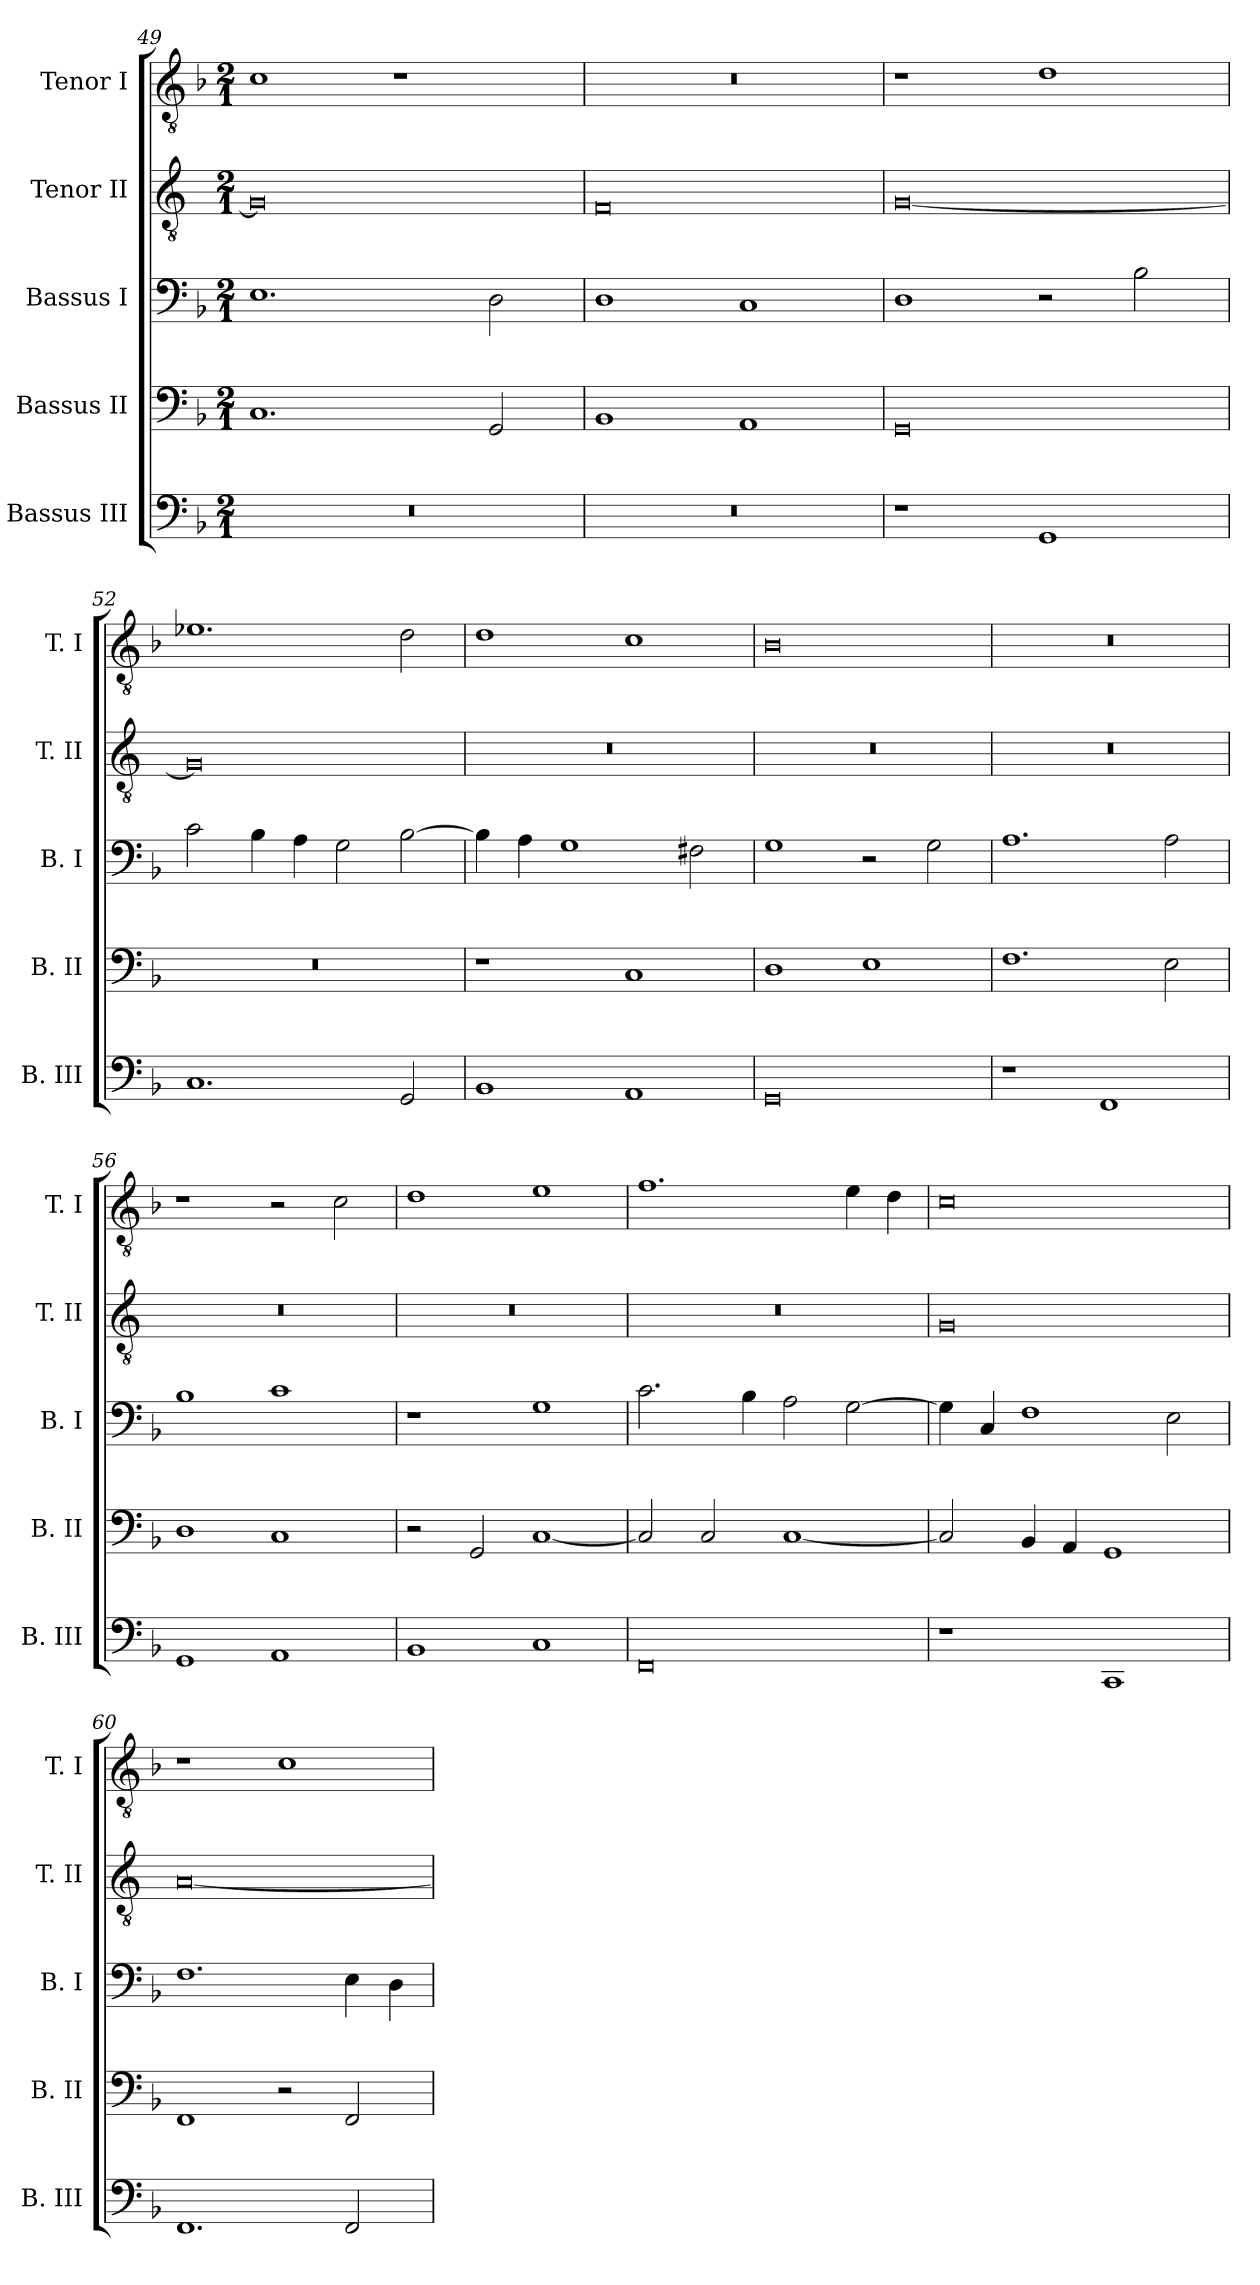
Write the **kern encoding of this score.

**kern	**kern	**kern	**kern	**kern
*part5	*part4	*part3	*part2	*part1
*staff5	*staff4	*staff3	*staff2	*staff1
*I"Bassus III	*I"Bassus II	*I"Bassus I	*I"Tenor II	*I"Tenor I
*I'B. III	*I'B. II	*I'B. I	*I'T. II	*I'T. I
*clefF4	*clefF4	*clefF4	*clefGv2	*clefGv2
*k[b-]	*k[b-]	*k[b-]	*k[]	*k[b-]
*F:	*F:	*F:	*C:	*F:
*M2/1	*M2/1	*M2/1	*M2/1	*M2/1
=49	=49	=49	=49	=49
0r	1.C	1.E	0G]	1c
.	.	.	.	1r
.	2GG	2D	.	.
=50	=50	=50	=50	=50
0r	1BB-	1D	0F	0r
.	1AA	1C	.	.
=51	=51	=51	=51	=51
1r	0GG	1D	[0G	1r
1GG	.	2r	.	1d
.	.	2B-	.	.
=52	=52	=52	=52	=52
1.C	0r	2c	0G]	1.e-X
.	.	4B-	.	.
.	.	4A	.	.
.	.	2G	.	.
2GG	.	[2B-	.	2d
=53	=53	=53	=53	=53
1BB-	1r	4B-]	0r	1d
.	.	4A	.	.
.	.	1G	.	.
1AA	1C	.	.	1c
.	.	2F#X	.	.
=54	=54	=54	=54	=54
0GG	1D	1G	0r	0B-
.	1E	2r	.	.
.	.	2G	.	.
=55	=55	=55	=55	=55
1r	1.F	1.A	0r	0r
1FF	.	.	.	.
.	2E	2A	.	.
=56	=56	=56	=56	=56
1GG	1D	1B-	0r	1r
1AA	1C	1c	.	2r
.	.	.	.	2c
=57	=57	=57	=57	=57
1BB-	2r	1r	0r	1d
.	2GG	.	.	.
1C	[1C	1G	.	1e
=58	=58	=58	=58	=58
0FF	2C]	2.c	0r	1.f
.	2C	.	.	.
.	.	4B-	.	.
.	[1C	2A	.	.
.	.	[2G	.	4e
.	.	.	.	4d
=59	=59	=59	=59	=59
1r	2C]	4G]	0G	0c
.	.	4C	.	.
.	4BB-	1F	.	.
.	4AA	.	.	.
1CC	1GG	.	.	.
.	.	2E	.	.
=60	=60	=60	=60	=60
1.FF	1FF	1.F	[0A	1r
.	2r	.	.	1c
2FF	2FF	4E	.	.
.	.	4D	.	.
=	=	=	=	=
*-	*-	*-	*-	*-
